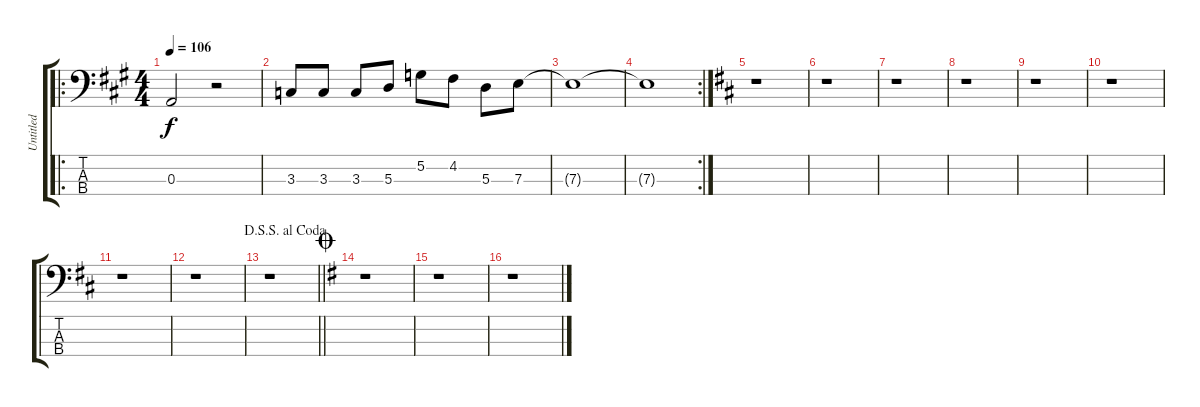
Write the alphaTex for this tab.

\track ("Untitled" "Untitled") {instrument electricbassfinger}
\staff {score tabs}
\tuning (G2 D2 A1 E1) {hide}
\ro
\ts (4 4)
\tempo 106
\clef f4
\ks a
0.3.2{dy f} r.2 |
3.3.8 3.3.8 3.3.8 5.3.8 5.2.8 4.2.8 5.3.8 7.3.8 |
7.3{t}.1 |
\rc 2
7.3{t}.1 |
\ks d
r.1 |
r.1 |
r.1 |
r.1 |
r.1 |
r.1 |
r.1 |
r.1 |
\jump dalsegnosegnoalcoda
\barLineRight lightlight
r.1 |
\jump coda
\ks g
r.1 |
r.1 |
r.1
